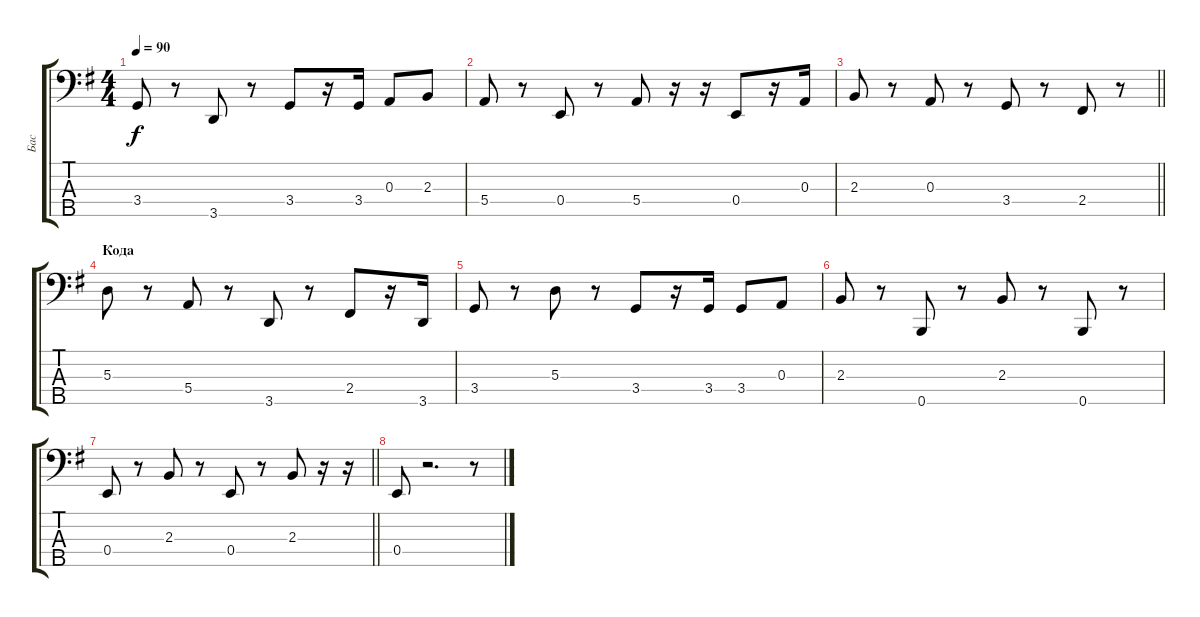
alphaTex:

\track ("Бас" "Бас") {instrument electricbassfinger}
\staff {score tabs}
\tuning (G2 D2 A1 E1 B0) {hide}
\ts (4 4)
\tempo 90
\clef f4
\ks eminor
3.4.8{dy f} r.8 3.5.8 r.8 3.4.8 r.16 3.4.16 0.3.8 2.3.8 |
5.4.8 r.8 0.4.8 r.8 5.4.8 r.16 r.16 0.4.8 r.16 0.3.16 |
\barLineRight lightlight
2.3.8 r.8 0.3.8 r.8 3.4.8 r.8 2.4.8 r.8 |
\section ("" "Кода")
5.3.8 r.8 5.4.8 r.8 3.5.8 r.8 2.4.8 r.16 3.5.16 |
3.4.8 r.8 5.3.8 r.8 3.4.8 r.16 3.4.16 3.4.8 0.3.8 |
2.3.8 r.8 0.5.8 r.8 2.3.8 r.8 0.5.8 r.8 |
\barLineRight lightlight
0.4.8 r.8 2.3.8 r.8 0.4.8 r.8 2.3.8 r.16 r.16 |
\section ("" "")
0.4.8 r.2{d} r.8
